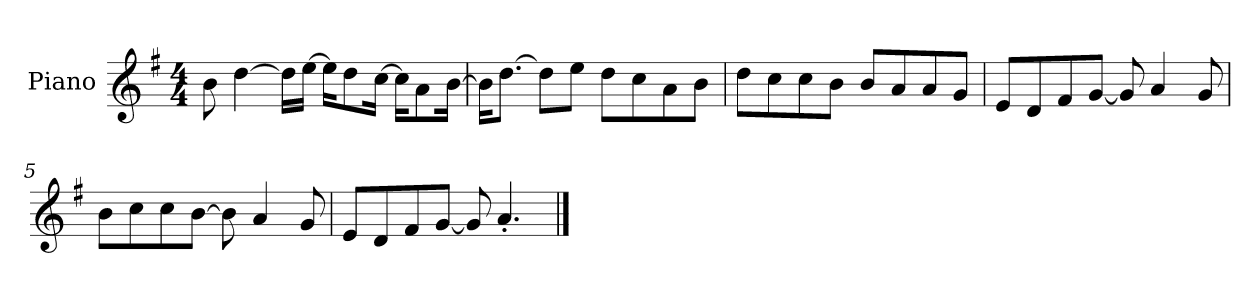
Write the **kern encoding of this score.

**kern
*part1
*staff1
*I"Piano
*I'P-no
*clefG2
*k[f#]
*M4/4
*MM90
=1
8b\
[4dd\
16dd\LL]
[16ee\JJ
16ee\KL]
8dd\
[16cc\Jk
16cc\KL]
8a\
[16b\Jk
=2
16b\KL]
[8.dd\J
8dd\L]
8ee\J
8dd\L
8cc\
8a\
8b\J
=3
8dd\L
8cc\
8cc\
8b\J
8b/L
8a/
8a/
8g/J
=4
8e/L
8d/
8f#/
[8g/J
8g/]
4a/
8g/
!!LO:LB:g=z
=5
8b\L
8cc\
8cc\
[8b\J
8b\]
4a/
8g/
=6
8e/L
8d/
8f#/
[8g/J
8g/]
4.a'/
==
*-
